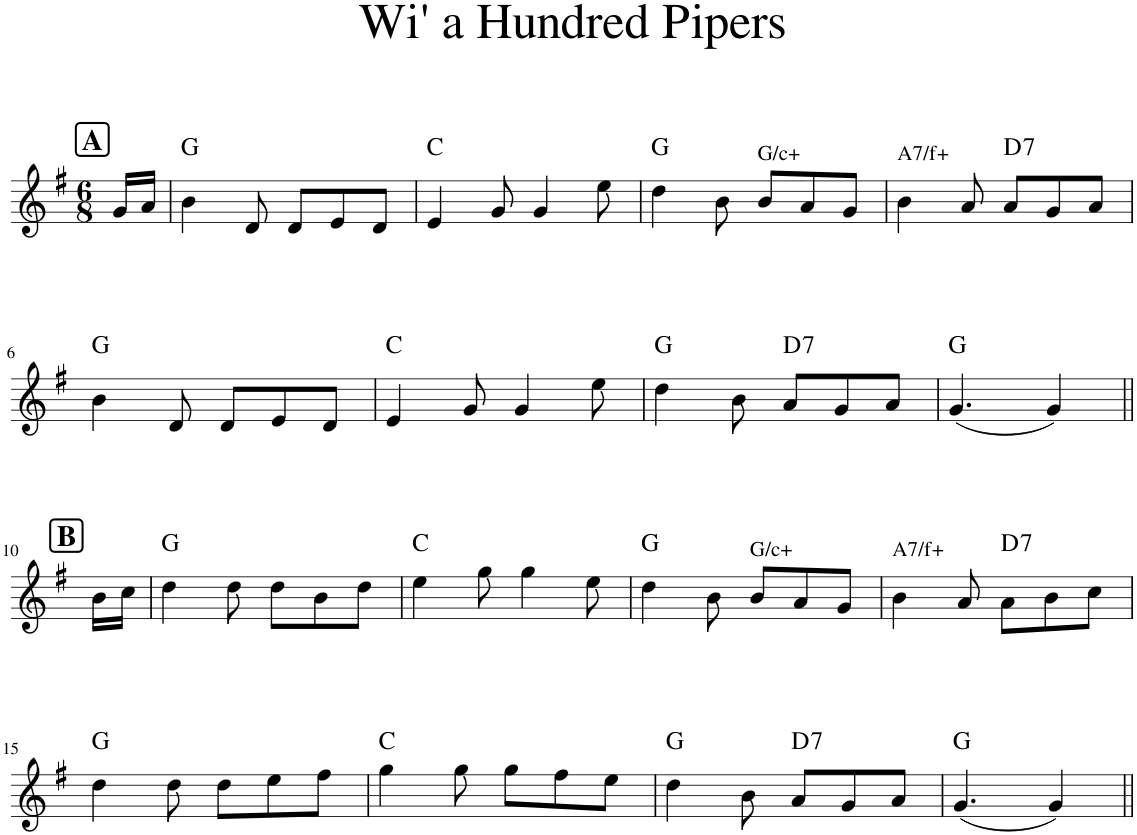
**kern	**harte
*part1	*part1
*staff1	*
*I"Piano	*
*I'Pno	*
*clefG2	*
*k[f#]	*
*G:	*
*M6/8	*
!!LO:REH:place=s1:a:B:cj:fs=14:t=A
=1	=1
16g/LL	.
16a/JJ	.
=2	=2
4b\	G:maj
8d/	.
8d/L	.
8e/	.
8d/J	.
=3	=3
4e/	C:maj
8g/	.
4g/	.
8ee\	.
=4	=4
4dd\	G:maj
8b\	.
!LO:TX:a:t=G/c+	!
8b/L	.
8a/	.
8g/J	.
=5	=5
!LO:TX:a:t=A7/f+	!
4b\	.
8a/	.
!	!LO:H:kt=7
8a/L	D:7
8g/	.
8a/J	.
!!LO:LB:g=z
=6	=6
4b\	G:maj
8d/	.
8d/L	.
8e/	.
8d/J	.
=7	=7
4e/	C:maj
8g/	.
4g/	.
8ee\	.
=8	=8
4dd\	G:maj
8b\	.
!	!LO:H:kt=7
8a/L	D:7
8g/	.
8a/J	.
=9	=9
(4.g/	G:maj
4g/)	.
!!LO:LB:g=z
!!LO:REH:place=s1:a:B:cj:fs=14:t=B
=10||	=10||
16b\LL	.
16cc\JJ	.
=11	=11
4dd\	G:maj
8dd\	.
8dd\L	.
8b\	.
8dd\J	.
=12	=12
4ee\	C:maj
8gg\	.
4gg\	.
8ee\	.
=13	=13
4dd\	G:maj
8b\	.
!LO:TX:a:t=G/c+	!
8b/L	.
8a/	.
8g/J	.
=14	=14
!LO:TX:a:t=A7/f+	!
4b\	.
8a/	.
!	!LO:H:kt=7
8a\L	D:7
8b\	.
8cc\J	.
!!LO:LB:g=z
=15	=15
4dd\	G:maj
8dd\	.
8dd\L	.
8ee\	.
8ff#\J	.
=16	=16
4gg\	C:maj
8gg\	.
8gg\L	.
8ff#\	.
8ee\J	.
=17	=17
4dd\	G:maj
8b\	.
!	!LO:H:kt=7
8a/L	D:7
8g/	.
8a/J	.
=18	=18
(4.g/	G:maj
4g/)	.
=||	=||
*-	*-
